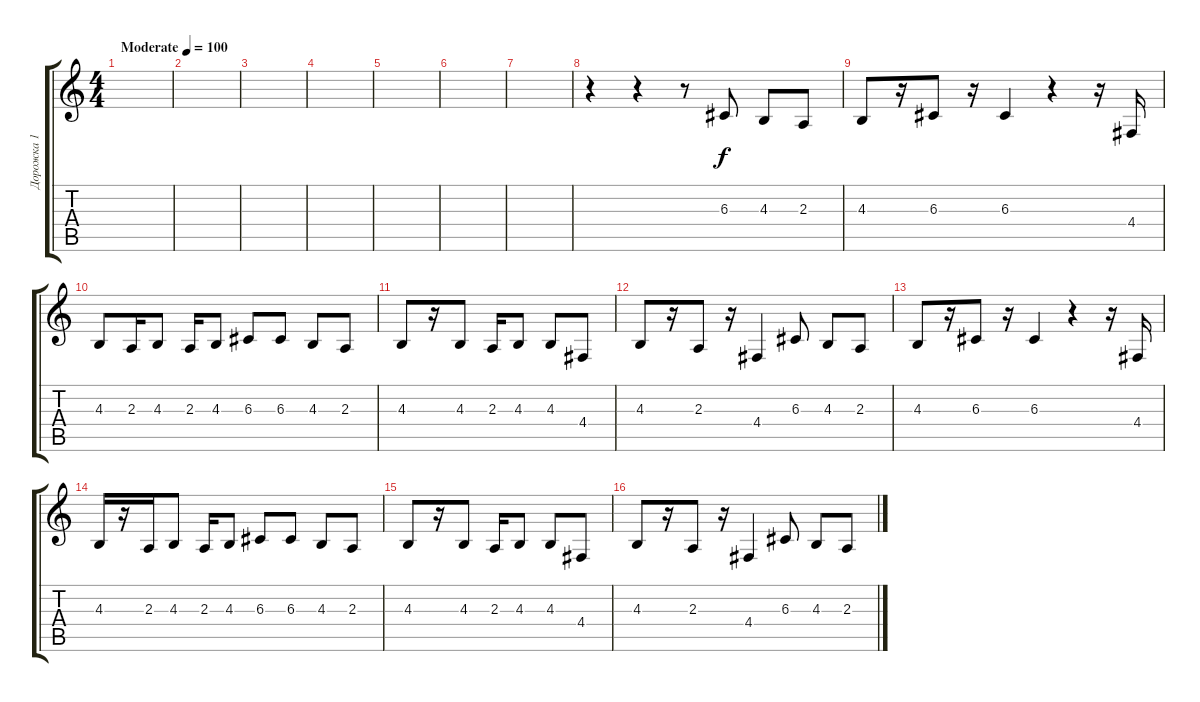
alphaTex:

\track ("Дорожка 1" "Дорожка 1") {instrument baritonesax}
\staff {score tabs}
\tuning (E4 B3 G3 D3 A2 E2) {hide}
\ts (4 4)
\tempo (100 "Moderate")
\clef g2
\ks c
|
|
|
|
|
|
|
r.4 r.4 r.8 6.3.8 4.3.8 2.3.8 |
4.3.8 r.16 6.3.8 r.16 6.3.4 r.4 r.16 4.4.16 |
4.3.8 2.3.16 4.3.8 2.3.16 4.3.8 6.3.8 6.3.8 4.3.8 2.3.8 |
4.3.8 r.16 4.3.8 2.3.16 4.3.8 4.3.8 4.4.8 |
4.3.8 r.16 2.3.8 r.16 4.4.4 6.3.8 4.3.8 2.3.8 |
4.3.8 r.16 6.3.8 r.16 6.3.4 r.4 r.16 4.4.16 |
4.3.16 r.16 2.3.16 4.3.8 2.3.16 4.3.8 6.3.8 6.3.8 4.3.8 2.3.8 |
4.3.8 r.16 4.3.8 2.3.16 4.3.8 4.3.8 4.4.8 |
4.3.8 r.16 2.3.8 r.16 4.4.4 6.3.8 4.3.8 2.3.8
